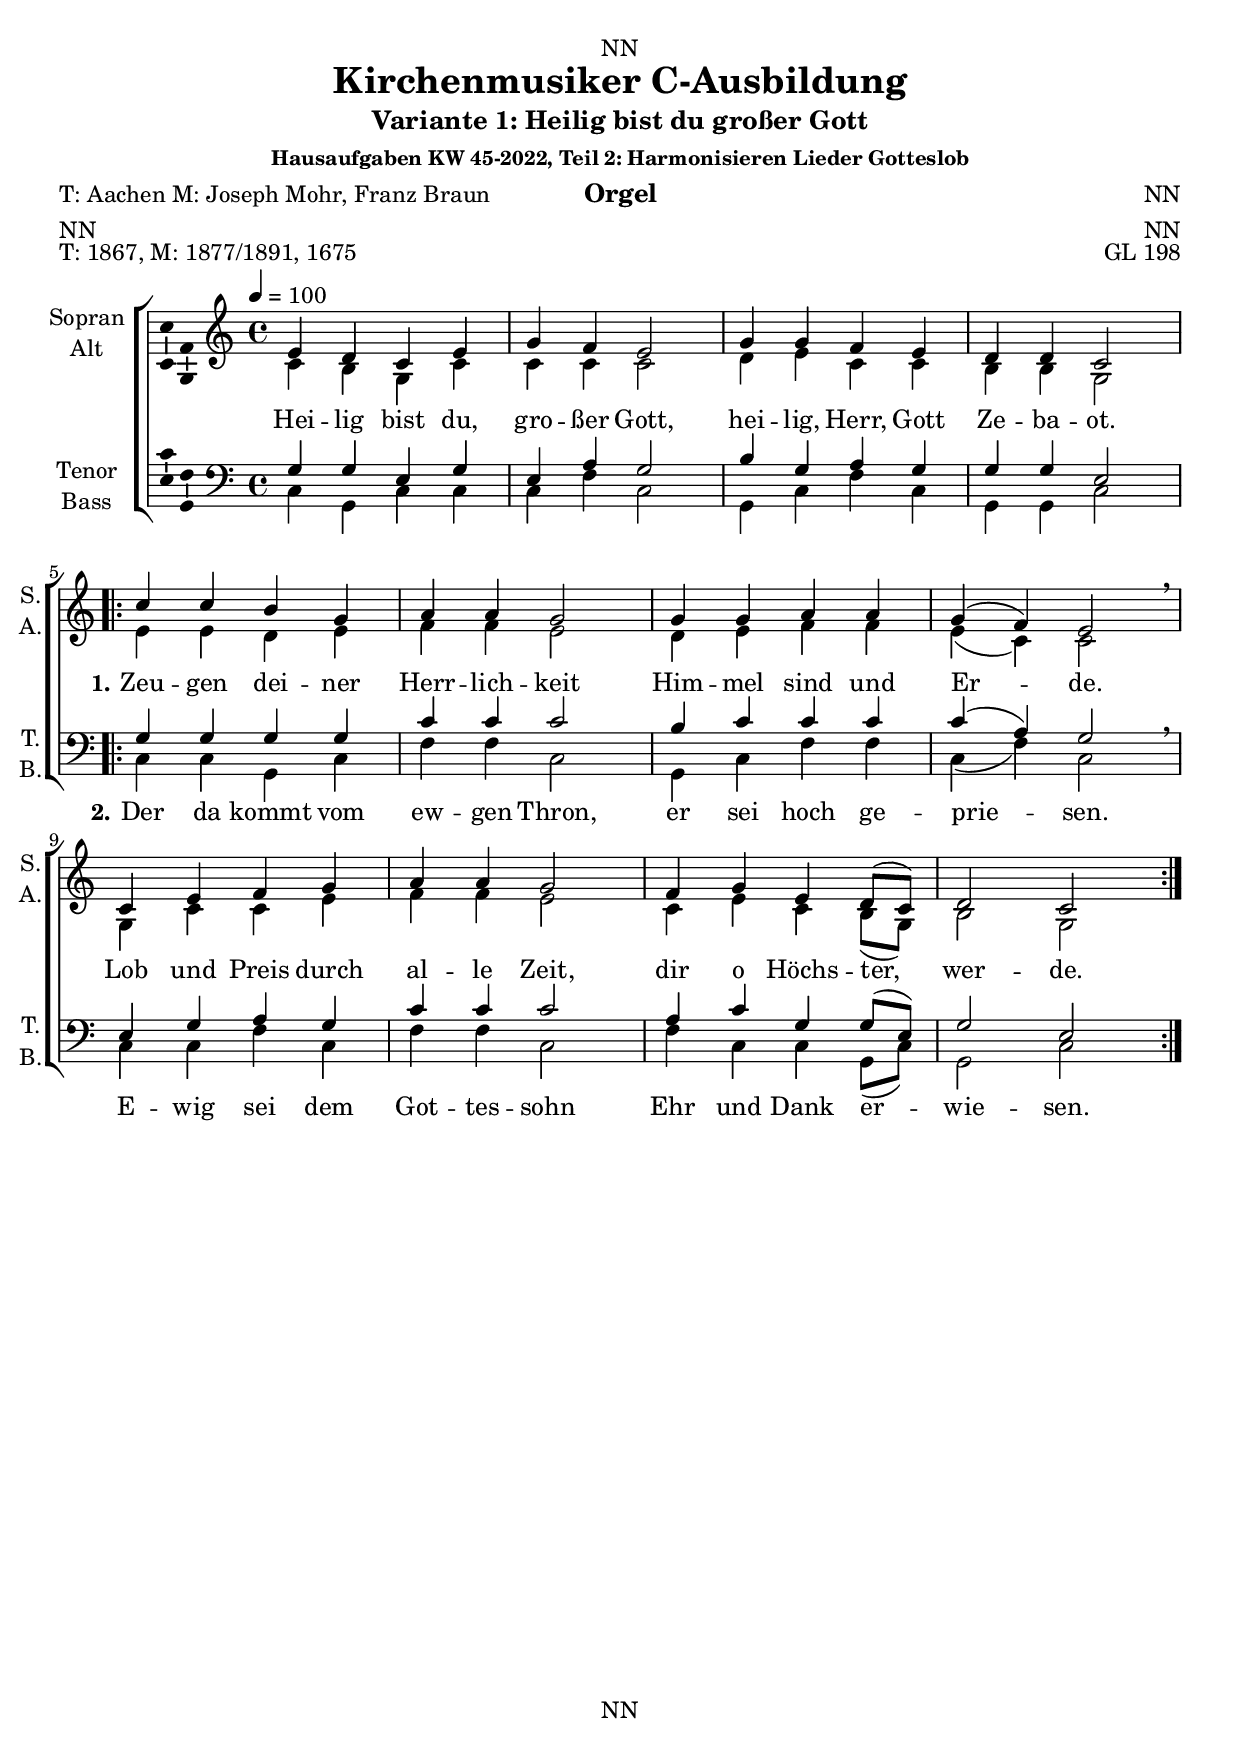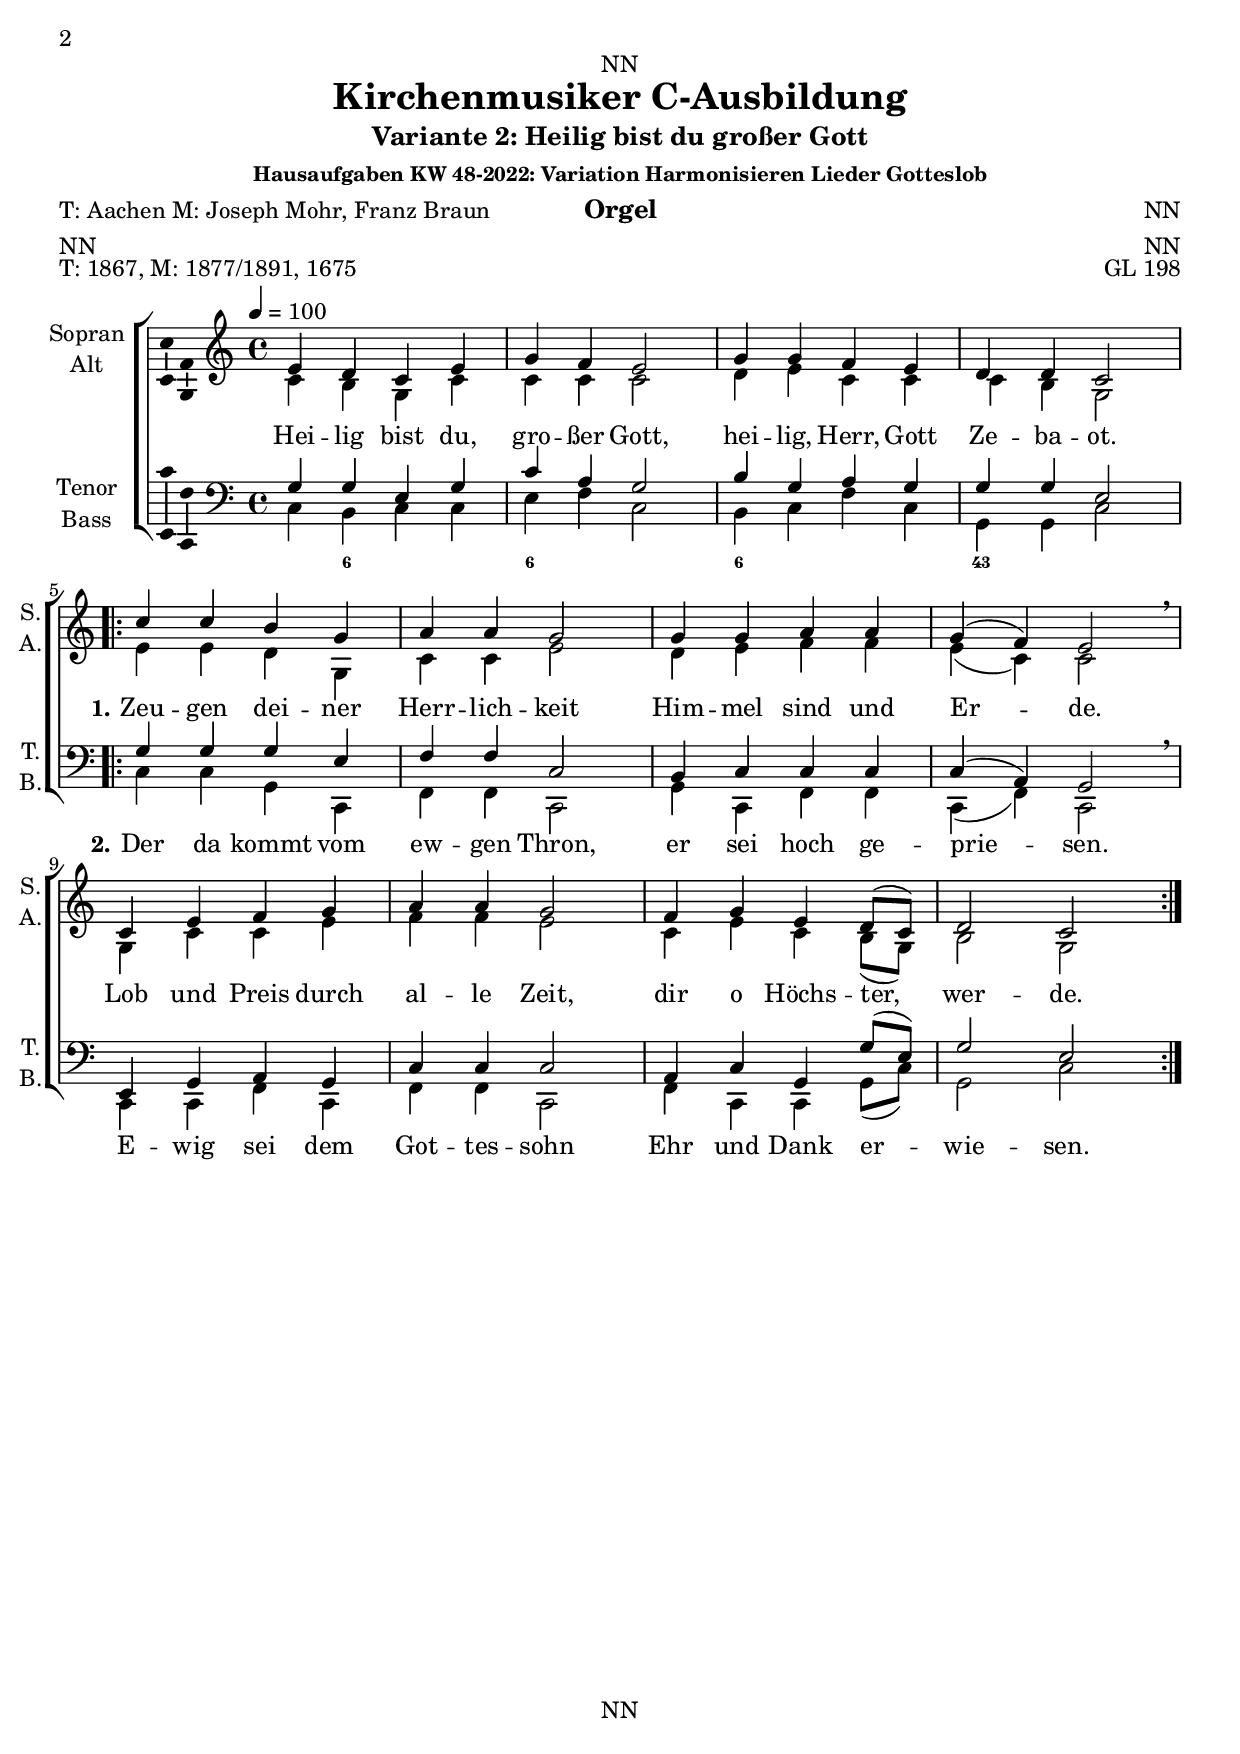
\version "2.22.2"
\language "english"

\header {
  dedication = "NN"
  title = "NN"
  subtitle = "NN"
  subsubtitle = "NN"
  instrument = "NN"
  composer = "NN"
  arranger = "NN"
  poet = "NN"
  meter = "NN"
  piece = "NN"
  opus = "NN"
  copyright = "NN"
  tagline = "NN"
}

\paper {
  #(set-paper-size "a4")
}

\layout {
  \context {
    \Voice
    \consists "Melody_engraver"
    \override Stem #'neutral-direction = #'()
  }
}

global = {
  \key c \major
  \time 4/4
  \tempo 4=100
}

globalA = {
  \key c \major
  \time 4/4
  \tempo 4=100
}


scoreASopranoA = \relative c' {
  \globalA
  \dynamicUp
  % Music follows here.
  e4 d c e |
  g f e2 |
  g4 g f e |
  d d c2 |
}

scoreASopranoB = \relative c' {
  c'4 c b g |
  a a g2 |
  g4 g a a |
  g( f) e2 \breathe |
  c4 e f g |
  a a g2 |
  f4 g e d8( c) |
  d2 c
}

scoreAAltoA = \relative c' {
  \globalA
  % Music follows here.
  c4 b g c|
  c c c2|
  d4 e c c|
  b b g2|
}

scoreAAltoB = \relative c' {
  e4 e d e|
  f f e2|
  d4 e f f|
  e( c) c2|
  g4 c c e|
  f f e2|
  c4 e c b8( g)|
  b2 g|
}

scoreATenorA = \relative c' {
  \globalA
  % Music follows here.
  g4 g e g|
  e a g2|
  b4 g a g|
  g g e2|
}

scoreATenorB = \relative c' {
  g4 g g g|
  c c c2|
  b4 c c c|
  c( a) g2|
  e4 g a g|
  c c c2|
  a4 c g g8( e)|
  g2 e|
}

scoreABassA = \relative c {
  \globalA
  % Music follows here.
  c4 g c c|
  c f c2|
  g4 c f c|
  g g c2|
}

scoreABassB = \relative c {
  c4 c g c|
  f f c2|
  g4 c f f|
  c( f) c2\breathe|
  c4 c f c|
  f f c2|
  f4 c c g8( c)|
  g2 c|
}

scoreAVerse = \lyricmode {
  % Lyrics follow here.
  
}

scoreAVerseA = \lyricmode {
  % Lyrics follow here.
  Hei -- lig bist du, gro -- ßer Gott, hei -- lig, Herr, Gott Ze -- ba -- ot.
}

scoreAVerseB = \lyricmode {
  \set stanza = "1."
  % Lyrics follow here.
  Zeu -- gen dei -- ner Herr -- lich -- keit Him -- mel sind und Er -- de.
  Lob und Preis durch al -- le Zeit, dir o Höchs -- ter, wer -- de.
}

scoreAVerseC = \lyricmode {
  \set stanza = "2."
  % Lyrics follow here.
  Der da kommt vom ew -- gen Thron, er sei hoch ge -- prie -- sen.
  E -- wig sei dem Got -- tes -- sohn Ehr und Dank er -- wie -- sen.
}

claveA = \new DrumStaff <<
  \drummode {
    \globalA
    <<{\repeat unfold 4 {hh8 cl}}\\{bd4 sn sn sn}>>
  }
>>


% } <<\new Voice = "A" { \clef "treble_8" \scoreATenorVoiceA \repeat volta 2 {\scoreATenorVoiceB}} 
% %\addlyrics { \scoreAVerseA } 
% \new Lyrics \lyricsto "A" { \scoreAVerseA << {\scoreAVerseB} \new Lyrics {\set associatedVoice ="A" {\scoreAVerseC}} >>}
% >>

scoreA = \new ChoirStaff <<
      \new Staff \with {
        midiInstrument = "choir aahs"
        instrumentName = \markup \center-column { "Sopran" "Alt" }
        shortInstrumentName = \markup \center-column { "S." "A." }
      } <<
        \new Voice = "soprano" \with {
          \consists "Ambitus_engraver"
        } { \voiceOne \scoreASopranoA \repeat volta 2 { \scoreASopranoB } }
        \new Voice = "alto" \with {
          \consists "Ambitus_engraver"
          \override Ambitus #'X-offset = #2.0
        } { \voiceTwo \scoreAAltoA \repeat volta 2 { \scoreAAltoB } }
      >>
      \new Lyrics \with {
        \override VerticalAxisGroup #'staff-affinity = #CENTER
      } \lyricsto "soprano" {\scoreAVerseA << {\scoreAVerseB} \new Lyrics {\set associatedVoice = "soprano" {\scoreAVerseC}} >>}
      \new Staff \with {
        midiInstrument = "choir aahs"
        instrumentName = \markup \center-column { "Tenor" "Bass" }
        shortInstrumentName = \markup \center-column { "T." "B." }
      } <<
        \clef bass
        \new Voice = "tenor" \with {
          \consists "Ambitus_engraver"
        } { \voiceOne \scoreATenorA \repeat volta 2 { \scoreATenorB } }
        \new Voice = "bass" \with {
          \consists "Ambitus_engraver"
          \override Ambitus #'X-offset = #2.0
        } { \voiceTwo \scoreABassA \repeat volta 2 { \scoreABassB } }
      >>
    >>

\bookpart {
\header {
  title = "Kirchenmusiker C-Ausbildung"
  subtitle = "Variante 1: Heilig bist du großer Gott"
  subsubtitle = "Hausaufgaben KW 45-2022, Teil 2: Harmonisieren Lieder Gotteslob"
  instrument = "Orgel"
  poet = "T: Aachen M: Joseph Mohr, Franz Braun"
  meter = "NN"
  piece = "T: 1867, M: 1877/1891, 1675"
  opus = "GL 198"
}
  \score {
%    {
%      \claveA
      \scoreA
%    }
    \layout { }
%    \midi { }
  }
  \score {
    {
      \claveA
      \scoreA
    }
%    \layout { }
    \midi { }
  }
}


%%%%%%%%%%%%%%%%%%%%%%%%%%%%%%%%%%%%%%%%%%%%%%%%
% Variante 2
%%%%%%%%%%%%%%%%%%%%%%%%%%%%%%%%%%%%%%%%%%%%%%%%

globalB = {
  \key c \major
  \time 4/4
  \tempo 4=100
}

scoreBSopranoA = \relative c' {
  \globalB
  \dynamicUp
  % Music follows here.
  e4 d c e |
  g f e2 |
  g4 g f e |
  d d c2 |
}

scoreBSopranoB = \relative c' {
  c'4 c b g |
  a a g2 |
  g4 g a a |
  g( f) e2 \breathe |
  c4 e f g |
  a a g2 |
  f4 g e d8( c) |
  d2 c
}

scoreBAltoA = \relative c' {
  \globalB
  % Music follows here.
  c4 b g c|
  c c c2|
  d4 e c c|
  c b g2|
}

scoreBAltoB = \relative c' {
  e4 e d g,|
  c c e2|
  d4 e f f|
  e( c) c2|
  g4 c c e|
  f f e2|
  c4 e c b8( g)|
  b2 g|
}

scoreBTenorA = \relative c' {
  \globalB
  % Music follows here.
  g4 g e g|
  c a g2|
  b4 g a g|
  g g e2|
}

scoreBTenorB = \relative c' {
  g4 g g e|
  f f c2|
  b4 c c c|
  c( a) g2|
  e4 g a g|
  c c c2|
  a4 c g g'8( e)|
  g2 e|
}

scoreBBassA = \relative c {
  \globalB
  % Music follows here.
  c4 b c c|
  e f c2|
  b4 c f c|
  g g c2|
}

scoreBBassB = \relative c {
  c4 c g c,|
  f f c2|
  g'4 c, f f|
  c( f) c2\breathe|
  c4 c f c|
  f f c2|
  f4 c c g'8( c)|
  g2 c|
}

scoreBVerse = \lyricmode {
  % Lyrics follow here.
  
}

scoreBVerseA = \lyricmode {
  % Lyrics follow here.
  Hei -- lig bist du, gro -- ßer Gott, hei -- lig, Herr, Gott Ze -- ba -- ot.
}

scoreBVerseB = \lyricmode {
  \set stanza = "1."
  % Lyrics follow here.
  Zeu -- gen dei -- ner Herr -- lich -- keit Him -- mel sind und Er -- de.
  Lob und Preis durch al -- le Zeit, dir o Höchs -- ter, wer -- de.
}

scoreBVerseC = \lyricmode {
  \set stanza = "2."
  % Lyrics follow here.
  Der da kommt vom ew -- gen Thron, er sei hoch ge -- prie -- sen.
  E -- wig sei dem Got -- tes -- sohn Ehr und Dank er -- wie -- sen.
}

scoreBFigBass = \figuremode {
  \globalB
  % Figures follow here.
  r4 <6> r r
  <6> r4 r2
  <6>2 r4 r4
  <43>4
}

claveB = \new DrumStaff <<
  \drummode {
    \globalB
    <<{\repeat unfold 4 {hh8 cl}}\\{bd4 sn sn sn}>>
  }
>>

scoreB = \new ChoirStaff <<
      \new Staff \with {
        midiInstrument = "choir aahs"
        instrumentName = \markup \center-column { "Sopran" "Alt" }
        shortInstrumentName = \markup \center-column { "S." "A." }
      } <<
        \new Voice = "soprano" \with {
          \consists "Ambitus_engraver"
        } { \voiceOne \scoreBSopranoA \repeat volta 2 { \scoreBSopranoB } }
        \new Voice = "alto" \with {
          \consists "Ambitus_engraver"
          \override Ambitus #'X-offset = #2.0
        } { \voiceTwo \scoreBAltoA \repeat volta 2 { \scoreBAltoB } }
      >>
      \new Lyrics \with {
        \override VerticalAxisGroup #'staff-affinity = #CENTER
      } \lyricsto "soprano" {\scoreBVerseA << {\scoreBVerseB} \new Lyrics {\set associatedVoice = "soprano" {\scoreBVerseC}} >>}
      \new Staff \with {
        midiInstrument = "choir aahs"
        instrumentName = \markup \center-column { "Tenor" "Bass" }
        shortInstrumentName = \markup \center-column { "T." "B." }
      } <<
        \clef bass
        \new Voice = "tenor" \with {
          \consists "Ambitus_engraver"
        } { \voiceOne \scoreBTenorA \repeat volta 2 { \scoreBTenorB } }
        \new Voice = "bass" \with {
          \consists "Ambitus_engraver"
          \override Ambitus #'X-offset = #2.0
        } { \voiceTwo \scoreBBassA \repeat volta 2 { \scoreBBassB } }
      >>
    >>

scoreBBassFiguresPart = \new FiguredBass \scoreBFigBass

\bookpart {
\header {
  title = "Kirchenmusiker C-Ausbildung"
  subtitle = "Variante 2: Heilig bist du großer Gott"
  subsubtitle = "Hausaufgaben KW 48-2022: Variation Harmonisieren Lieder Gotteslob"
  instrument = "Orgel"
  poet = "T: Aachen M: Joseph Mohr, Franz Braun"
  meter = "NN"
  piece = "T: 1867, M: 1877/1891, 1675"
  opus = "GL 198"
}
  \score {
%    {
%      \claveA
<<
      \scoreB
      \scoreBBassFiguresPart
>>
%    }
    \layout { }
%    \midi { }
  }
  \score {
    {
      \claveB
      \scoreB
    }
%    \layout { }
    \midi { }
  }
}

scoreCSoprano = \relative c'' {
  \global
  % Music follows here.
  
}

scoreCAlto = \relative c' {
  \global
  % Music follows here.
  
}

scoreCTenor = \relative c' {
  \global
  % Music follows here.
  
}

scoreCBass = \relative c {
  \global
  % Music follows here.
  
}

scoreCVerse = \lyricmode {
  % Lyrics follow here.
  
}

\bookpart {
  \score {
    \new ChoirStaff <<
      \new Staff \with {
        midiInstrument = "choir aahs"
        instrumentName = \markup \center-column { "Sopran" "Alt" }
        shortInstrumentName = \markup \center-column { "S." "A." }
      } <<
        \new Voice = "soprano" \with {
          \consists "Ambitus_engraver"
        } { \voiceOne \scoreCSoprano }
        \new Voice = "alto" \with {
          \consists "Ambitus_engraver"
          \override Ambitus #'X-offset = #2.0
        } { \voiceTwo \scoreCAlto }
      >>
      \new Lyrics \with {
        \override VerticalAxisGroup #'staff-affinity = #CENTER
      } \lyricsto "soprano" \scoreCVerse
      \new Staff \with {
        midiInstrument = "choir aahs"
        instrumentName = \markup \center-column { "Tenor" "Bass" }
        shortInstrumentName = \markup \center-column { "T." "B." }
      } <<
        \clef bass
        \new Voice = "tenor" \with {
          \consists "Ambitus_engraver"
        } { \voiceOne \scoreCTenor }
        \new Voice = "bass" \with {
          \consists "Ambitus_engraver"
          \override Ambitus #'X-offset = #2.0
        } { \voiceTwo \scoreCBass }
      >>
    >>
    \layout { }
    \midi { }
  }
}

scoreDSoprano = \relative c'' {
  \global
  % Music follows here.
  
}

scoreDAlto = \relative c' {
  \global
  % Music follows here.
  
}

scoreDTenor = \relative c' {
  \global
  % Music follows here.
  
}

scoreDBass = \relative c {
  \global
  % Music follows here.
  
}

scoreDVerse = \lyricmode {
  % Lyrics follow here.
  
}

\bookpart {
  \score {
    \new ChoirStaff <<
      \new Staff \with {
        midiInstrument = "choir aahs"
        instrumentName = \markup \center-column { "Sopran" "Alt" }
        shortInstrumentName = \markup \center-column { "S." "A." }
      } <<
        \new Voice = "soprano" \with {
          \consists "Ambitus_engraver"
        } { \voiceOne \scoreDSoprano }
        \new Voice = "alto" \with {
          \consists "Ambitus_engraver"
          \override Ambitus #'X-offset = #2.0
        } { \voiceTwo \scoreDAlto }
      >>
      \new Lyrics \with {
        \override VerticalAxisGroup #'staff-affinity = #CENTER
      } \lyricsto "soprano" \scoreDVerse
      \new Staff \with {
        midiInstrument = "choir aahs"
        instrumentName = \markup \center-column { "Tenor" "Bass" }
        shortInstrumentName = \markup \center-column { "T." "B." }
      } <<
        \clef bass
        \new Voice = "tenor" \with {
          \consists "Ambitus_engraver"
        } { \voiceOne \scoreDTenor }
        \new Voice = "bass" \with {
          \consists "Ambitus_engraver"
          \override Ambitus #'X-offset = #2.0
        } { \voiceTwo \scoreDBass }
      >>
    >>
    \layout { }
    \midi { }
  }
}

scoreESoprano = \relative c'' {
  \global
  % Music follows here.
  
}

scoreEAlto = \relative c' {
  \global
  % Music follows here.
  
}

scoreETenor = \relative c' {
  \global
  % Music follows here.
  
}

scoreEBass = \relative c {
  \global
  % Music follows here.
  
}

scoreEVerse = \lyricmode {
  % Lyrics follow here.
  
}

\bookpart {
  \score {
    \new ChoirStaff <<
      \new Staff \with {
        midiInstrument = "choir aahs"
        instrumentName = \markup \center-column { "Sopran" "Alt" }
        shortInstrumentName = \markup \center-column { "S." "A." }
      } <<
        \new Voice = "soprano" \with {
          \consists "Ambitus_engraver"
        } { \voiceOne \scoreESoprano }
        \new Voice = "alto" \with {
          \consists "Ambitus_engraver"
          \override Ambitus #'X-offset = #2.0
        } { \voiceTwo \scoreEAlto }
      >>
      \new Lyrics \with {
        \override VerticalAxisGroup #'staff-affinity = #CENTER
      } \lyricsto "soprano" \scoreEVerse
      \new Staff \with {
        midiInstrument = "choir aahs"
        instrumentName = \markup \center-column { "Tenor" "Bass" }
        shortInstrumentName = \markup \center-column { "T." "B." }
      } <<
        \clef bass
        \new Voice = "tenor" \with {
          \consists "Ambitus_engraver"
        } { \voiceOne \scoreETenor }
        \new Voice = "bass" \with {
          \consists "Ambitus_engraver"
          \override Ambitus #'X-offset = #2.0
        } { \voiceTwo \scoreEBass }
      >>
    >>
    \layout { }
    \midi { }
  }
}
